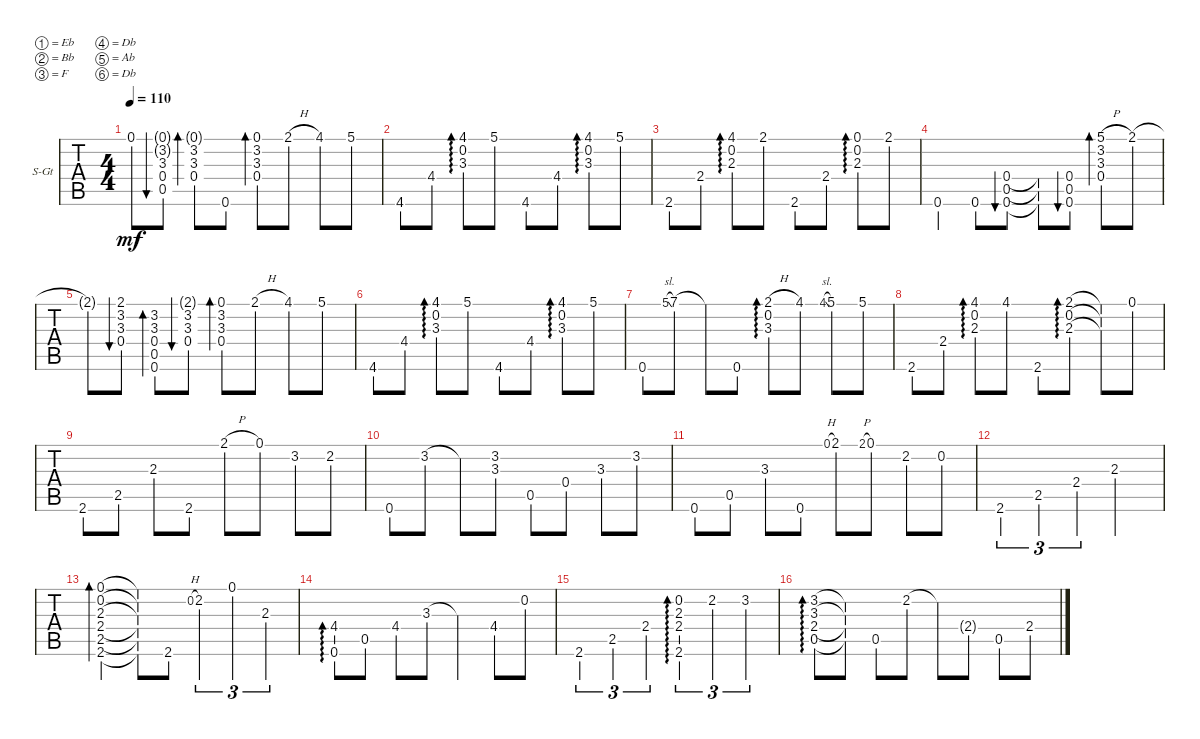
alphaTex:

\defaultSystemsLayout 4
\bracketExtendMode groupsimilarinstruments
\firstSystemTrackNameOrientation horizontal
\otherSystemsTrackNameOrientation horizontal
\track ("Steel Guitar" "S-Gt") {instrument acousticguitarsteel}
\staff {tabs}
\tuning (Eb4 Bb3 F3 Db3 Ab2 Db2)
\ts (4 4)
\tempo 110
\clef g2
\ks c
0.1{t}.8{dy mf} (0.4 0.5 3.2{g} 3.3 0.1{g}).8{bu 35} (3.2 3.3 0.4 0.1{g}).8{bd 35} 0.6.8 (0.1 3.3 0.4 3.2).8{bd 32} 2.1{h}.8 4.1.8 5.1.8 |
4.6.8 4.4.8 (0.2 3.3 4.1).8{ad 0} 5.1.8 4.6.8 4.4.8 (0.2 3.3 4.1).8{ad 0} 5.1.8 |
2.6.8 2.4.8 (0.2 2.3 4.1).8{ad 0} 2.1.8 2.6.8 2.4.8 (0.2 2.3 0.1).8{ad 0} 2.1.8 |
0.6.4 0.6.8 (0.4 0.5 0.6).8{bu 34} (0.4{t} 0.5{t} 0.6{t}).8 (0.4 0.5 0.6).8{bu 33} (0.4 3.2 3.3 5.1{h}).8{bd 32} 2.1.8 |
2.1{t}.8 (2.1 3.2 3.3 0.4).8{bu 34} (0.6 0.5 0.4 3.3 3.2).8{bd 30} (3.2 3.3 0.4 2.1{g}).8{bu 34} (0.1 3.2 3.3 0.4).8{bd 33} 2.1{h}.8 4.1.8 5.1.8 |
4.6.8 4.4.8 (0.2 3.3 4.1).8{ad 0} 5.1.8 4.6.8 4.4.8 (0.2 3.3 4.1).8{ad 0} 5.1.8 |
0.6.8 5.1{sl}.8{gr onbeat} 7.1.8 7.1{t}.8 0.6.8 (3.3 0.2 2.1{h}).8{ad 0} 4.1.8 4.1{sl}.8{gr onbeat} 5.1.8 5.1.8 |
2.6.8 2.4.8 (2.3 0.2 4.1).8{ad 0} 4.1.8 2.6.8 (2.1 0.2 2.3).8{ad 0} (2.1{t} 0.2{t} 2.3{t}).8 0.1.8 |
2.6.8 2.5.8 2.3.8 2.6.8 2.1{h}.8 0.1.8 3.2.8 2.2.8 |
0.6.8 3.2.8 3.2{t}.8 (3.3 3.2).8 0.5.8 0.4.8 3.3.8 3.2.8 |
0.6.8 0.5.8 3.3.8 0.6.8 0.1{h}.8{gr onbeat} 2.1.8 2.1{h}.8{gr onbeat} 0.1.8 2.2.8 0.2.8 |
2.6.4{tu (3 2)} 2.5.4{tu (3 2)} 2.4.4{tu (3 2)} 2.3.2 |
(0.1 0.2 2.3 2.4 2.5 2.6).4{bd 30} (0.1{t} 0.2{t} 2.3{t} 2.4{t} 2.5{t} 2.6{t}).8 2.6.8 0.2{h}.8{gr onbeat} 2.2.4{tu (3 2)} 0.1.4{tu (3 2)} 2.3.4{tu (3 2)} |
(0.6 4.4).8{ad 0} 0.5.8 4.4.8 3.3.8 3.3{t}.4 4.4.8 0.2.8 |
2.6.4{tu (3 2)} 2.5.4{tu (3 2)} 2.4.4{tu (3 2)} (2.6 2.3 2.4 0.2).4{tu (3 2) ad 0} 2.2.4{tu (3 2)} 3.2.4{tu (3 2)} |
(0.5 2.4 3.3 3.2).8{ad 0} (0.5{t} 2.4{t} 3.3{t} 3.2{t}).8 0.5.8 2.2.8 2.2{t}.8 2.4{g}.8 0.5.8 2.4.8
